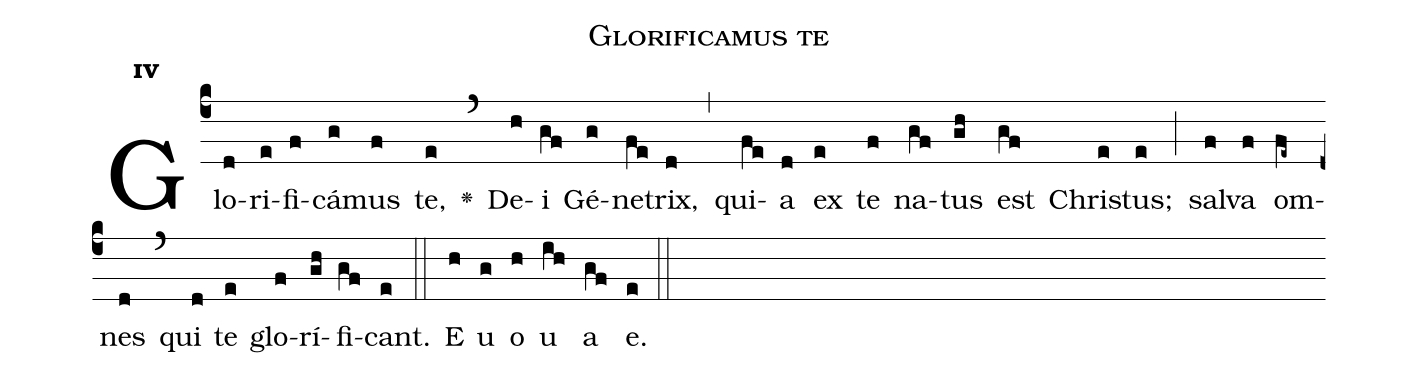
name:Glorificamus te;
office-part:Antiphona;
mode:4;
%%
initial-style: 1;
name: Glorificamus te
book: Antiphonae & Responsoria/Tomus I, p. 100;
occasion: Die 30 Decembris;
office-part: Vesperae Ant E;
user-notes: ;
commentary: ;
annotation: 4e;
centering-scheme: english;
fontsize: 12;
font: OFLSortsMillGoudy;
height: 11;
width: 4.5;
%%
(c4)Glo(d)ri(e)fi(f)cá(g)mus(f) te,(e) <v>\greheightstar</v>(`) De(h)i(gf) Gé(g)ne(fe)trix,(d) (,) qui(fe)a(d) ex(e) te(f) na(gf)tus(gh) est(gf) Chri(e)stus;(e) (;) sal(f)va(f) om(fe~)nes(d) (`) qui(d) te(e) glo(f)rí(gh)fi(gf)cant.(e) (::)
E(h) u(g) o(h) u(ih) a(gf) e.(e) (::)
